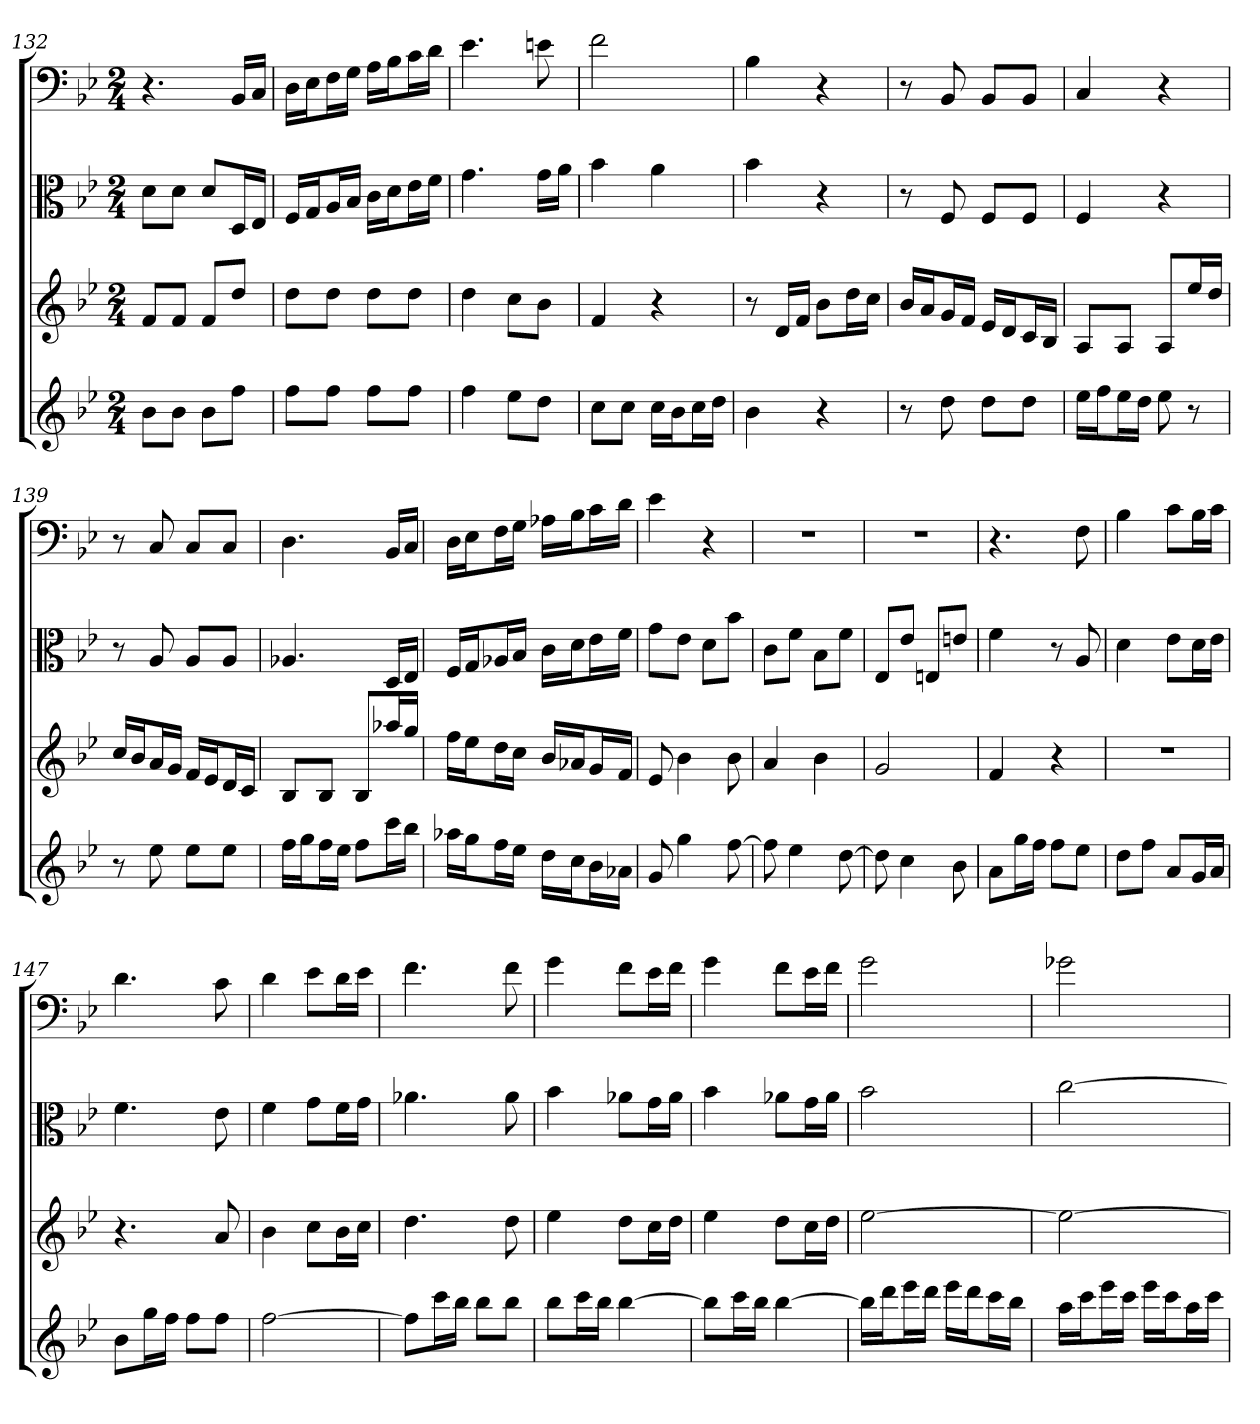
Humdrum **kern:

**kern	**kern	**kern	**kern
*part4	*part3	*part2	*part1
*staff4	*staff3	*staff2	*staff1
*	*	*clefC3	*clefF4
*k[b-e-]	*k[b-e-]	*k[b-e-]	*k[b-e-]
*B-:	*B-:	*B-:	*B-:
*M2/4	*M2/4	*M2/4	*M2/4
=132	=132	=132	=132
8b-L	8fL	8d\L	4.r
8b-J	8fJ	8d\J	.
8b-L	8fL	8d/L	.
8ffJ	8ddJ	16D/L	16BB-/LL
.	.	16E-/JJ	16C/JJ
=133	=133	=133	=133
8ffL	8ddL	16F/LL	16D\LL
.	.	16G/J	16E-\J
8ffJ	8ddJ	16A/L	16F\L
.	.	16B-/JJ	16G\JJ
8ffL	8ddL	16c\LL	16A\LL
.	.	16d\J	16B-\J
8ffJ	8ddJ	16e-\L	16c\L
.	.	16f\JJ	16d\JJ
=134	=134	=134	=134
4ff	4dd	4.g	4.e-
8ee-L	8ccL	.	.
8ddJ	8b-J	16g\LL	8en
.	.	16a\JJ	.
=135	=135	=135	=135
8ccL	4f	4b-	2f
8ccJ	.	.	.
16ccLL	4r	4a	.
16b-J	.	.	.
16ccL	.	.	.
16ddJJ	.	.	.
=136	=136	=136	=136
4b-	8r	4b-	4B-
.	16dLL	.	.
.	16fJJ	.	.
4r	8b-L	4r	4r
.	16ddL	.	.
.	16ccJJ	.	.
=137	=137	=137	=137
8r	16b-LL	8r	8r
.	16aJ	.	.
8dd	16gL	8F	8BB-
.	16fJJ	.	.
8ddL	16e-LL	8F/L	8BB-/L
.	16dJ	.	.
8ddJ	16cL	8F/J	8BB-/J
.	16B-JJ	.	.
=138	=138	=138	=138
16ee-LL	8AL	4F	4C
16ffJ	.	.	.
16ee-L	8AJ	.	.
16ddJJ	.	.	.
8ee-	8AL	4r	4r
8r	16ee-L	.	.
.	16ddJJ	.	.
=139	=139	=139	=139
8r	16ccLL	8r	8r
.	16b-J	.	.
8ee-	16aL	8A	8C
.	16gJJ	.	.
8ee-L	16fLL	8A/L	8C/L
.	16e-J	.	.
8ee-J	16dL	8A/J	8C/J
.	16cJJ	.	.
=140	=140	=140	=140
16ffLL	8B-L	4.A-X	4.D
16ggJ	.	.	.
16ffL	8B-J	.	.
16ee-JJ	.	.	.
8ffL	8B-L	.	.
16cccL	16aa-XL	16D/LL	16BB-/LL
16bb-JJ	16ggJJ	16E-/JJ	16C/JJ
=141	=141	=141	=141
16aa-XLL	16ffLL	16F/LL	16D\LL
16ggJ	16ee-J	16G/J	16E-\J
16ffL	16ddL	16A-X/L	16F\L
16ee-JJ	16ccJJ	16B-/JJ	16G\JJ
16ddLL	16b-LL	16c\LL	16A-X\LL
16ccJ	16a-XJ	16d\J	16B-\J
16b-L	16gL	16e-\L	16c\L
16a-XJJ	16fJJ	16f\JJ	16d\JJ
=142	=142	=142	=142
8g	8e-	8g\L	4e-
4gg	4b-	8e-\J	.
.	.	8d\L	4r
[8ff	8b-	8b-\J	.
=143	=143	=143	=143
8ff]	4a	8c\L	2r
4ee-	.	8f\J	.
.	4b-	8B-\L	.
[8dd	.	8f\J	.
=144	=144	=144	=144
8dd]	2g	8E-/L	2r
4cc	.	8e-/J	.
.	.	8En/L	.
8b-	.	8en/J	.
=145	=145	=145	=145
8aL	4f	4f	4.r
16ggL	.	.	.
16ffJJ	.	.	.
8ffL	4r	8r	.
8ee-J	.	8A	8F
=146	=146	=146	=146
8ddL	2r	4d	4B-
8ffJ	.	.	.
8aL	.	8e-\L	8c\L
16gL	.	16d\L	16B-\L
16aJJ	.	16e-\JJ	16c\JJ
=147	=147	=147	=147
8b-L	4.r	4.f	4.d
16ggL	.	.	.
16ffJJ	.	.	.
8ffL	.	.	.
8ffJ	8a	8e-	8c
=148	=148	=148	=148
[2ff	4b-	4f	4d
.	8ccL	8g\L	8e-\L
.	16b-L	16f\L	16d\L
.	16ccJJ	16g\JJ	16e-\JJ
=149	=149	=149	=149
8ffL]	4.dd	4.a-X	4.f
16cccL	.	.	.
16bb-JJ	.	.	.
8bb-L	.	.	.
8bb-J	8dd	8a-	8f
=150	=150	=150	=150
8bb-L	4ee-	4b-	4g
16cccL	.	.	.
16bb-JJ	.	.	.
[4bb-	8ddL	8a-X\L	8f\L
.	16ccL	16g\L	16e-\L
.	16ddJJ	16a-\JJ	16f\JJ
=151	=151	=151	=151
8bb-L]	4ee-	4b-	4g
16cccL	.	.	.
16bb-JJ	.	.	.
[4bb-	8ddL	8a-X\L	8f\L
.	16ccL	16g\L	16e-\L
.	16ddJJ	16a-\JJ	16f\JJ
=152	=152	=152	=152
16bb-LL]	[2ee-	2b-	2g
16dddJ	.	.	.
16eee-L	.	.	.
16dddJJ	.	.	.
16eee-LL	.	.	.
16dddJ	.	.	.
16cccL	.	.	.
16bb-JJ	.	.	.
=153	=153	=153	=153
16aaLL	2ee-_	[2cc	2g-X
16cccJ	.	.	.
16eee-L	.	.	.
16cccJJ	.	.	.
16eee-LL	.	.	.
16cccJ	.	.	.
16aaL	.	.	.
16cccJJ	.	.	.
=	=	=	=
*-	*-	*-	*-
